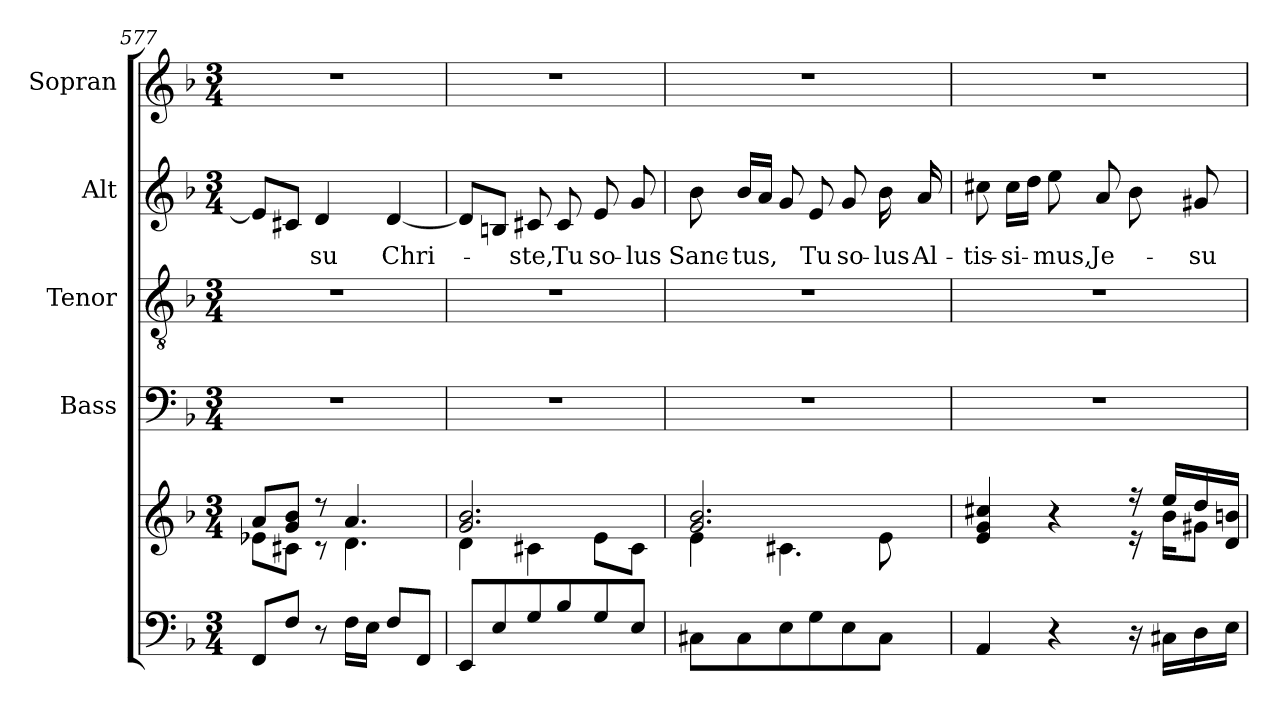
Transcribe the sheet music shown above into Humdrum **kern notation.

**kern	**kern	**kern	**kern	**kern	**text	**kern
*part5	*part5	*part4	*part3	*part2	*part2	*part1
*staff6	*staff5	*staff4	*staff3	*staff2	*staff2	*staff1
*	*	*I"Bass	*I"Tenor	*I"Alt	*	*I"Sopran
*	*	*I'B.	*I'T.	*I'A.	*	*I'S.
*clefF4	*clefG2	*clefF4	*clefGv2	*clefG2	*	*clefG2
*k[b-]	*k[b-]	*k[b-]	*k[b-]	*k[b-]	*	*k[b-]
*F:	*F:	*F:	*F:	*F:	*	*F:
*M3/4	*M3/4	*M3/4	*M3/4	*M3/4	*	*M3/4
=577	=577	=577	=577	=577	=577	=577
*	*^	*	*	*	*	*
8FF/L	8a/L	8e-X\L	2.r	2.r	8e-/L]	.	2.r
8F/J	8g/ 8b-/J	8c#X\J	.	.	8c#X/J	.	.
!	!	!	!	!	!	!LO:LY:b	!
8r	8r	8r	.	.	4d/	-su	.
16F\LL	4.a/	4.d\	.	.	.	.	.
16E\JJ	.	.	.	.	.	.	.
!	!	!	!	!	!	!LO:LY:b	!
8F/L	.	.	.	.	[4d/	Chri-	.
8FF/J	.	.	.	.	.	.	.
=578	=578	=578	=578	=578	=578	=578	=578
8EE/L	2.g/ 2.b-/	4d\	2.r	2.r	8d/L]	.	2.r
8E/	.	.	.	.	8Bn/J	.	.
!	!	!	!	!	!	!LO:LY:b	!
8G/	.	4c#X\	.	.	8c#X/	-ste,	.
!	!	!	!	!	!	!LO:LY:b	!
8B-/	.	.	.	.	8c#/	Tu	.
!	!	!	!	!	!	!LO:LY:b	!
8G/	.	8e\L	.	.	8e/	so-	.
!	!	!	!	!	!	!LO:LY:b	!
8E/J	.	8c#\J	.	.	8g/	-lus	.
!!LO:PB:g=z
=579	=579	=579	=579	=579	=579	=579	=579
!	!	!	!	!	!	!LO:LY:b	!
8C#X\L	2.g/ 2.b-/	4e\	2.r	2.r	8b-\	Sanc-	2.r
!	!	!	!	!	!	!LO:LY:b	!
8C#\	.	.	.	.	16b-/LL	-tus,	.
.	.	.	.	.	16a/JJ	.	.
8E\	.	4.c#X\	.	.	8g/	.	.
!	!	!	!	!	!	!LO:LY:b	!
8G\	.	.	.	.	8e/	Tu	.
!	!	!	!	!	!	!LO:LY:b	!
8E\	.	.	.	.	8g/	so-	.
!	!	!	!	!	!	!LO:LY:b	!
8C#\J	.	8e\	.	.	16b-\	-lus	.
!	!	!	!	!	!	!LO:LY:b	!
.	.	.	.	.	16a/	Al-	.
=580	=580	=580	=580	=580	=580	=580	=580
!	!	!	!	!	!	!LO:LY:b	!
4AA/	4e/ 4g/ 4cc#X/	2ryy	2.r	2.r	8cc#X\	-tis-	2.r
!	!	!	!	!	!	!LO:LY:b	!
.	.	.	.	.	16cc#\LL	-si-	.
.	.	.	.	.	16dd\JJ	.	.
!	!	!	!	!	!	!LO:LY:b	!
4r	4r	.	.	.	8ee\	-mus,	.
!	!	!	!	!	!	!LO:LY:b	!
.	.	.	.	.	8a/	Je-	.
16r	16r	16r	.	.	8b-\	.	.
16C#X\LL	16ee/LL	16b-\KL	.	.	.	.	.
!	!	!	!	!	!	!LO:LY:b	!
16D\	16dd/	8g#X\J	.	.	8g#X/	-su	.
16E\JJ	16d/ 16bn/JJ	.	.	.	.	.	.
*	*v	*v	*	*	*	*	*
=	=	=	=	=	=	=
*-	*-	*-	*-	*-	*-	*-
